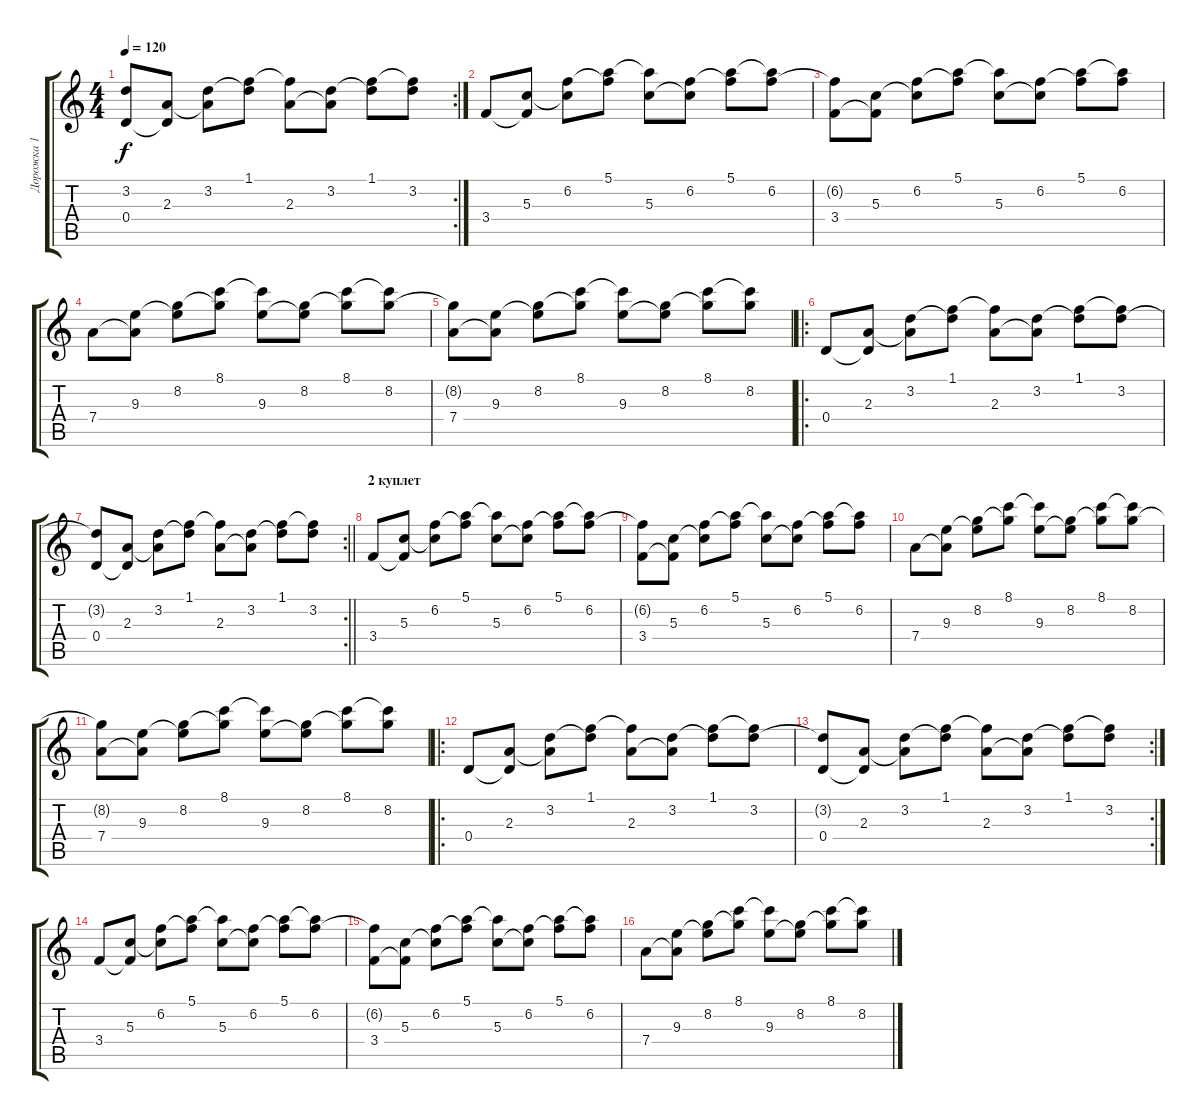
\track ("Дорожка 1" "Дорожка 1") {instrument acousticguitarsteel}
\staff {score tabs}
\tuning (E4 B3 G3 D3 A2 E2) {hide}
\rc 2
\ts (4 4)
\tempo 120
\clef g2
\ks c
(3.2{t} 0.4).8{dy f} (2.3 0.4{t}).8 (3.2 2.3{t}).8 (1.1 3.2{t}).8 (1.1{t} 2.3).8 (3.2 2.3{t}).8 (1.1 3.2{t}).8 (1.1{t} 3.2).8 |
3.4.8 (5.3 3.4{t}).8 (6.2 5.3{t}).8 (5.1 6.2{t}).8 (5.1{t} 5.3).8 (6.2 5.3{t}).8 (5.1 6.2{t}).8 (5.1{t} 6.2).8 |
(6.2{t} 3.4).8 (5.3 3.4{t}).8 (6.2 5.3{t}).8 (5.1 6.2{t}).8 (5.1{t} 5.3).8 (6.2 5.3{t}).8 (5.1 6.2{t}).8 (5.1{t} 6.2).8 |
7.4.8 (9.3 7.4{t}).8 (8.2 9.3{t}).8 (8.1 8.2{t}).8 (8.1{t} 9.3).8 (8.2 9.3{t}).8 (8.1 8.2{t}).8 (8.1{t} 8.2).8 |
(8.2{t} 7.4).8 (9.3 7.4{t}).8 (8.2 9.3{t}).8 (8.1 8.2{t}).8 (8.1{t} 9.3).8 (8.2 9.3{t}).8 (8.1 8.2{t}).8 (8.1{t} 8.2).8 |
\ro
0.4.8 (2.3 0.4{t}).8 (3.2 2.3{t}).8 (1.1 3.2{t}).8 (1.1{t} 2.3).8 (3.2 2.3{t}).8 (1.1 3.2{t}).8 (1.1{t} 3.2).8 |
\rc 2
\barLineRight lightlight
(3.2{t} 0.4).8 (2.3 0.4{t}).8 (3.2 2.3{t}).8 (1.1 3.2{t}).8 (1.1{t} 2.3).8 (3.2 2.3{t}).8 (1.1 3.2{t}).8 (1.1{t} 3.2).8 |
\section ("" "2 куплет")
3.4.8 (5.3 3.4{t}).8 (6.2 5.3{t}).8 (5.1 6.2{t}).8 (5.1{t} 5.3).8 (6.2 5.3{t}).8 (5.1 6.2{t}).8 (5.1{t} 6.2).8 |
(6.2{t} 3.4).8 (5.3 3.4{t}).8 (6.2 5.3{t}).8 (5.1 6.2{t}).8 (5.1{t} 5.3).8 (6.2 5.3{t}).8 (5.1 6.2{t}).8 (5.1{t} 6.2).8 |
7.4.8 (9.3 7.4{t}).8 (8.2 9.3{t}).8 (8.1 8.2{t}).8 (8.1{t} 9.3).8 (8.2 9.3{t}).8 (8.1 8.2{t}).8 (8.1{t} 8.2).8 |
(8.2{t} 7.4).8 (9.3 7.4{t}).8 (8.2 9.3{t}).8 (8.1 8.2{t}).8 (8.1{t} 9.3).8 (8.2 9.3{t}).8 (8.1 8.2{t}).8 (8.1{t} 8.2).8 |
\ro
0.4.8 (2.3 0.4{t}).8 (3.2 2.3{t}).8 (1.1 3.2{t}).8 (1.1{t} 2.3).8 (3.2 2.3{t}).8 (1.1 3.2{t}).8 (1.1{t} 3.2).8 |
\rc 2
(3.2{t} 0.4).8 (2.3 0.4{t}).8 (3.2 2.3{t}).8 (1.1 3.2{t}).8 (1.1{t} 2.3).8 (3.2 2.3{t}).8 (1.1 3.2{t}).8 (1.1{t} 3.2).8 |
3.4.8 (5.3 3.4{t}).8 (6.2 5.3{t}).8 (5.1 6.2{t}).8 (5.1{t} 5.3).8 (6.2 5.3{t}).8 (5.1 6.2{t}).8 (5.1{t} 6.2).8 |
(6.2{t} 3.4).8 (5.3 3.4{t}).8 (6.2 5.3{t}).8 (5.1 6.2{t}).8 (5.1{t} 5.3).8 (6.2 5.3{t}).8 (5.1 6.2{t}).8 (5.1{t} 6.2).8 |
7.4.8 (9.3 7.4{t}).8 (8.2 9.3{t}).8 (8.1 8.2{t}).8 (8.1{t} 9.3).8 (8.2 9.3{t}).8 (8.1 8.2{t}).8 (8.1{t} 8.2).8
